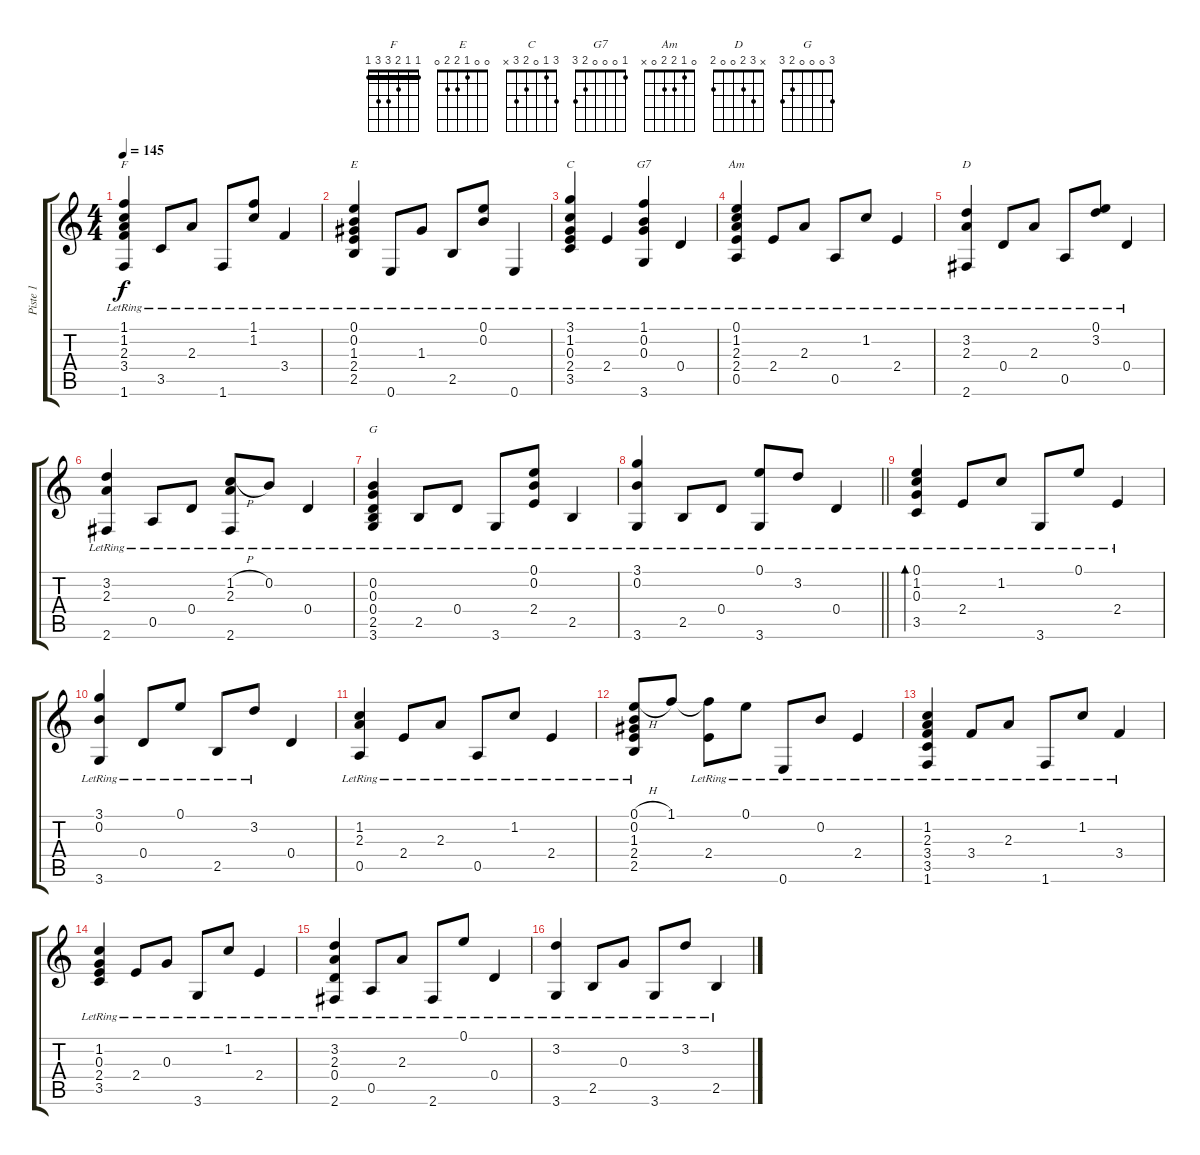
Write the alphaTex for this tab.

\track ("Piste 1" "Piste 1") {instrument acousticguitarnylon}
\staff {score tabs}
\tuning (E4 B3 G3 D3 A2 E2) {hide}
\chord ("F" 1 1 2 3 3 1) {barre 1}
\chord ("E" 0 0 1 2 2 0)
\chord ("C" 3 1 0 2 3 x)
\chord ("G7" 1 0 0 0 2 3)
\chord ("Am" 0 1 2 2 0 x)
\chord ("D" x 3 2 0 0 2)
\chord ("G" 3 0 0 0 2 3)
\ts (4 4)
\tempo 145
\clef g2
\ks c
(1.1{lr} 1.2{lr} 2.3{lr} 3.4{lr} 1.6{lr}).4{ch "F" dy f} 3.5{lr}.8 2.3{lr}.8 1.6{lr}.8 (1.1{lr} 1.2{lr}).8 3.4{lr}.4 |
(0.1{lr} 0.2{lr} 1.3{lr} 2.4{lr} 2.5{lr}).4{ch "E"} 0.6{lr}.8 1.3{lr}.8 2.5{lr}.8 (0.1{lr} 0.2{lr}).8 0.6{lr}.4 |
(3.1{lr} 1.2{lr} 0.3{lr} 2.4{lr} 3.5{lr}).4{ch "C"} 2.4{lr}.4 (1.1{lr} 0.2{lr} 0.3{lr} 3.6{lr}).4{ch "G7"} 0.4{lr}.4 |
(0.1{lr} 1.2{lr} 2.3{lr} 2.4{lr} 0.5{lr}).4{ch "Am"} 2.4{lr}.8 2.3{lr}.8 0.5{lr}.8 1.2{lr}.8 2.4{lr}.4 |
(3.2{lr} 2.3{lr} 2.6{lr}).4{ch "D"} 0.4{lr}.8 2.3{lr}.8 0.5{lr}.8 (0.1{lr} 3.2{lr}).8 0.4{lr}.4 |
(3.2{lr} 2.3{lr} 2.6{lr}).4 0.5{lr}.8 0.4{lr}.8 (1.2{h} 2.3{lr} 2.6{lr}).8 0.2{lr}.8 0.4{lr}.4 |
(0.2{lr} 0.3{lr} 0.4{lr} 2.5{lr} 3.6{lr}).4{ch "G"} 2.5{lr}.8 0.4{lr}.8 3.6{lr}.8 (0.1{lr} 0.2{lr} 2.4{lr}).8 2.5{lr}.4 |
\barLineRight lightlight
(3.1{lr} 0.2{lr} 3.6{lr}).4 2.5{lr}.8 0.4{lr}.8 (0.1{lr} 3.6{lr}).8 3.2{lr}.8 0.4{lr}.4 |
(0.1{lr} 1.2{lr} 0.3{lr} 3.5{lr}).4{bd 240} 2.4{lr}.8 1.2{lr}.8 3.6{lr}.8 0.1{lr}.8 2.4{lr}.4 |
(3.1{lr} 0.2{lr} 3.6{lr}).4 0.4{lr}.8 0.1{lr}.8 2.5{lr}.8 3.2{lr}.8 0.4.4 |
(1.2{lr} 2.3{lr} 0.5{lr}).4 2.4{lr}.8 2.3{lr}.8 0.5{lr}.8 1.2{lr}.8 2.4{lr}.4 |
(0.1{h} 0.2{lr} 1.3{lr} 2.4{lr} 2.5{lr}).8 1.1.8 (1.1{t} 2.4{lr}).8 0.1{lr}.8 0.6{lr}.8 0.2{lr}.8 2.4{lr}.4 |
(1.2{lr} 2.3{lr} 3.4{lr} 3.5{lr} 1.6{lr}).4 3.4{lr}.8 2.3{lr}.8 1.6{lr}.8 1.2{lr}.8 3.4{lr}.4 |
(1.2{lr} 0.3{lr} 2.4{lr} 3.5{lr}).4 2.4{lr}.8 0.3{lr}.8 3.6{lr}.8 1.2{lr}.8 2.4{lr}.4 |
(3.2{lr} 2.3{lr} 0.4{lr} 2.6{lr}).4 0.5{lr}.8 2.3{lr}.8 2.6{lr}.8 0.1{lr}.8 0.4{lr}.4 |
(3.2{lr} 3.6{lr}).4 2.5{lr}.8 0.3{lr}.8 3.6{lr}.8 3.2{lr}.8 2.5{lr}.4
